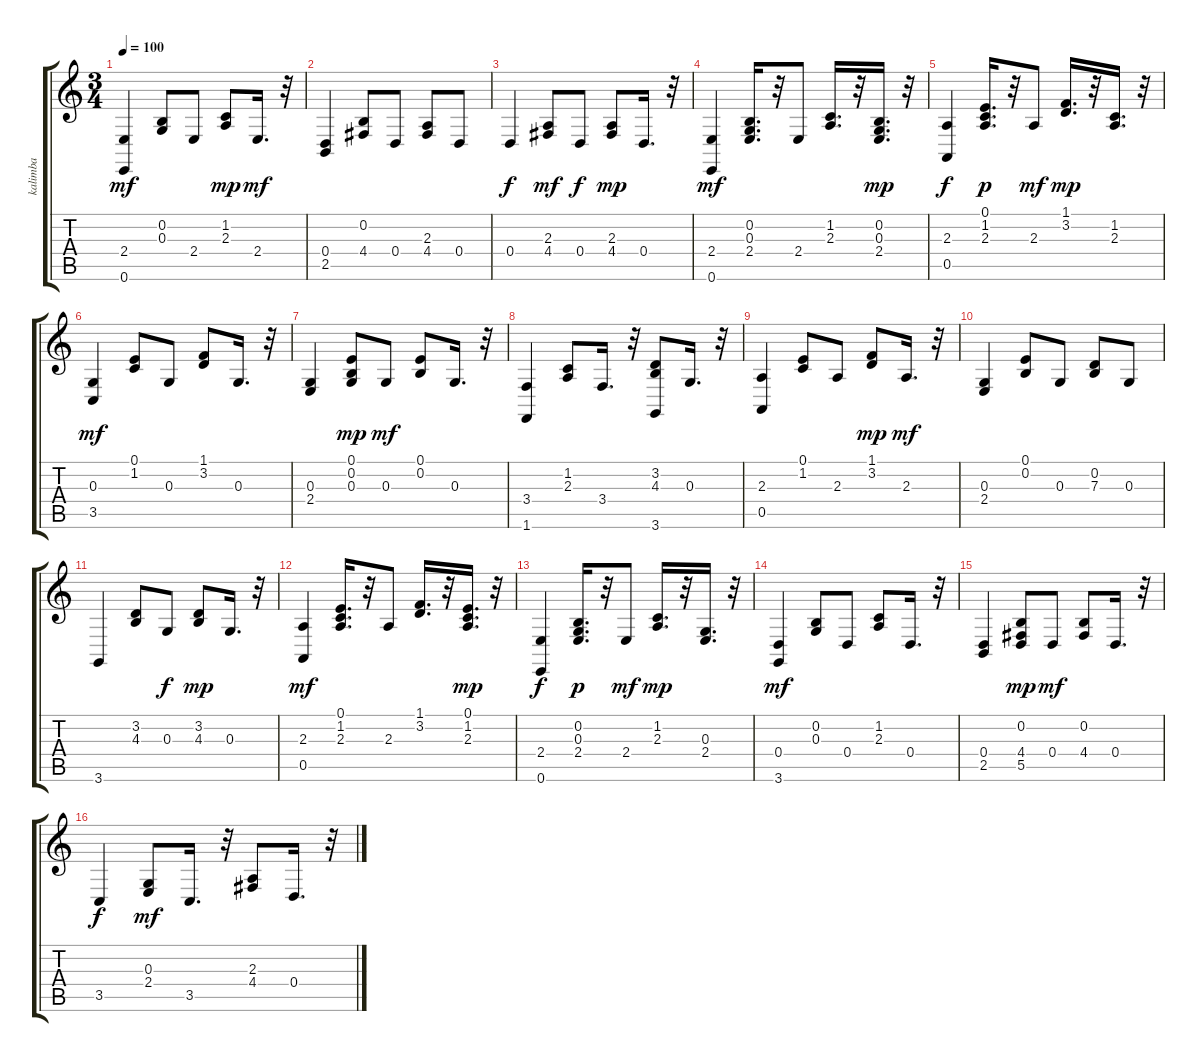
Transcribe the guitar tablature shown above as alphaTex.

\track ("kalimba" "kalimba") {instrument kalimba}
\staff {score tabs}
\tuning (E4 B3 G3 D3 A2 E2) {hide}
\ts (3 4)
\tempo 100
\clef g2
\ks c
(2.4 0.6).4{dy mf} (0.2 0.3).8 2.4.8 (1.2 2.3).8{dy mp} 2.4.16{d dy mf} r.32 |
(0.4 2.5).4 (0.2 4.4).8 0.4.8 (2.3 4.4).8 0.4.8 |
0.4.4{dy f} (2.3 4.4).8{dy mf} 0.4.8{dy f} (2.3 4.4).8{dy mp} 0.4.16{d} r.32 |
(2.4 0.6).4{dy mf} (0.2 0.3 2.4).16{d} r.32 2.4.8 (1.2 2.3).16{d} r.32 (0.2 0.3 2.4).16{d dy mp} r.32 |
(2.3 0.5).4{dy f instrument kalimba} (0.1 1.2 2.3).16{d dy p} r.32 2.3.8{dy mf} (1.1 3.2).16{d dy mp} r.32 (1.2 2.3).16{d} r.32 |
(0.3 3.5).4{dy mf} (0.1 1.2).8 0.3.8 (1.1 3.2).8 0.3.16{d} r.32 |
(0.3 2.4).4 (0.1 0.2 0.3).8{dy mp} 0.3.8{dy mf} (0.1 0.2).8 0.3.16{d} r.32 |
(3.4 1.6).4 (1.2 2.3).8 3.4.16{d} r.32 (3.2 4.3 3.6).8 0.3.16{d} r.32 |
(2.3 0.5).4 (0.1 1.2).8 2.3.8 (1.1 3.2).8{dy mp} 2.3.16{d dy mf} r.32 |
(0.3 2.4).4 (0.1 0.2).8 0.3.8 (0.2 7.3).8 0.3.8 |
3.6.4 (3.2 4.3).8 0.3.8{dy f} (3.2 4.3).8{dy mp} 0.3.16{d} r.32 |
(2.3 0.5).4{dy mf} (0.1 1.2 2.3).16{d} r.32 2.3.8 (1.1 3.2).16{d} r.32 (0.1 1.2 2.3).16{d dy mp} r.32 |
(2.4 0.6).4{dy f instrument kalimba} (0.2 0.3 2.4).16{d dy p} r.32 2.4.8{dy mf} (1.2 2.3).16{d dy mp} r.32 (0.3 2.4).16{d} r.32 |
(0.4 3.6).4{dy mf} (0.2 0.3).8 0.4.8 (1.2 2.3).8 0.4.16{d} r.32 |
(0.4 2.5).4 (0.2 4.4 5.5).8{dy mp} 0.4.8{dy mf} (0.2 4.4).8 0.4.16{d} r.32 |
3.5.4{dy f} (0.3 2.4).8{dy mf} 3.5.16{d} r.32 (2.3 4.4).8 0.4.16{d} r.32
